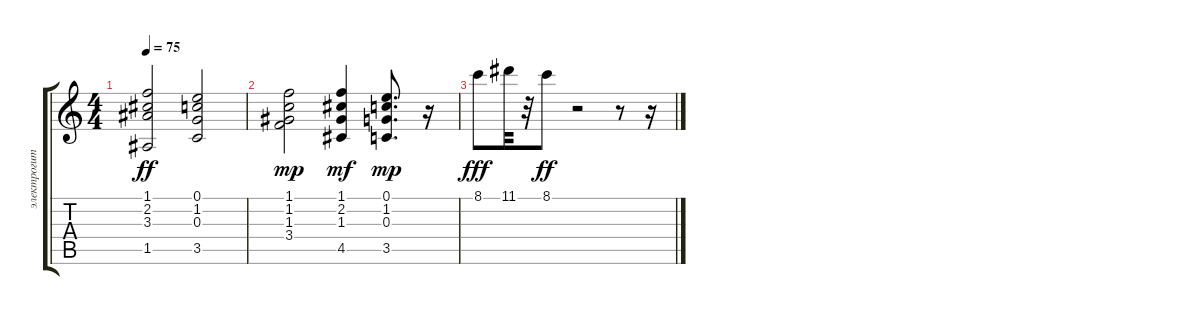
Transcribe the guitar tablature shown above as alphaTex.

\track ("электрогитара 2" "электрогит") {instrument distortionguitar}
\staff {score tabs}
\tuning (E4 B3 G3 D3 A2 E2) {hide}
\ts (4 4)
\tempo 75
\clef g2
\ks c
(1.1 2.2 3.3 1.5).2{dy ff} (0.1 1.2 0.3 3.5).2 |
(1.1 1.2 1.3 3.4).2{dy mp} (1.1 2.2 1.3 4.5).4{dy mf} (0.1 1.2 0.3 3.5).8{d dy mp} r.16 |
8.1.8{dy fff} 11.1.32 r.32 8.1.8{dy ff} r.2 r.8 r.16
